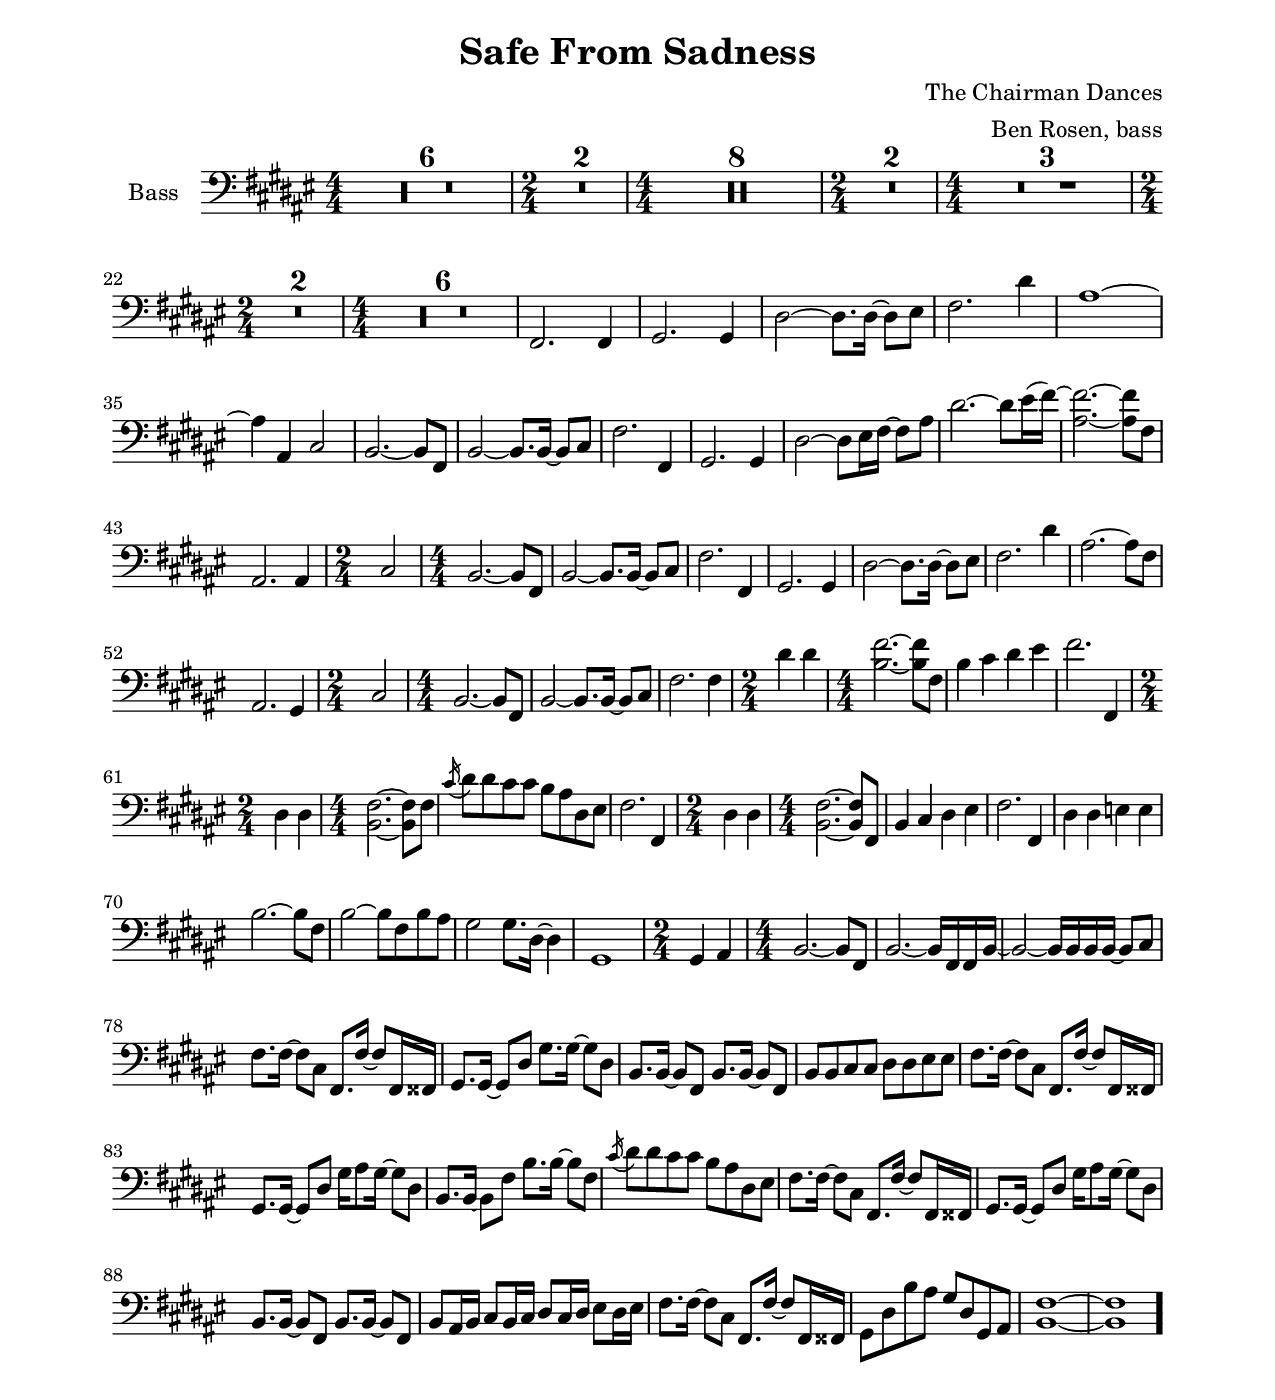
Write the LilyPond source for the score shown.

\version "2.24.0"

\include "settings.ily"

\header {
  title = "Safe From Sadness"
  composer = "The Chairman Dances"
  arranger = "Ben Rosen, bass"
}

extra_rests = {
  \time 2/4
  | R1

  \time 4/4
}

music = \relative fs, {
  \key fs \major
  \numericTimeSignature
  \time 4/4
  \clef "bass"

  \compressMMRests {
    | R1 * 6
    \extra_rests
    | R1 * 8
    \extra_rests
    | R1 * 3
    \extra_rests
    | R1 * 6
  }

  | fs2. fs4
  | gs2. gs4
  | ds'2 ~ ds8. ds16 ~ ds8 es
  | fs2. ds'4

  | as1 ~
  | as4 as, cs2
  | b2. ~ b8 fs
  | b2 ~ b8. b16 ~ b8 cs

  | fs2. fs,4
  | gs2. gs4
  | ds'2 ~ ds8 es16 fs ~ fs8 as
  | ds2. ~ ds8 es16 ( fs ) ~

  | <as, fs'>2. ~ <as fs'>8 fs
  | as,2. as4

  \time 2/4

  | cs2

  \time 4/4

  | b2. ~ b8 fs
  | b2 ~ b8. b16 ~ b8 cs

  | fs2. fs,4
  | gs2. gs4
  | ds'2 ~ ds8. ds16 ~ ds8 es
  | fs2. ds'4

  | as2. ~ as8 fs
  | as,2. gs4

  \time 2/4

  | cs2

  \time 4/4

  | b2. ~ b8 fs
  | b2 ~ b8. b16 ~ b8 cs
  | fs2. fs4

  \time 2/4

  | ds'4 ds

  \time 4/4

  | <b fs'>2. ~ <b fs'>8 fs

  | b4 cs ds es
  | fs2. fs,,4

  \time 2/4

  | ds'4 ds4

  \time 4/4

  | <b fs'>2. ~ <b fs'>8 fs'

  | \acciaccatura { cs'16 } ds8 ds cs cs b as ds, es
  | fs2. fs,4

  \time 2/4

  | ds'4 ds4

  \time 4/4

  | <b fs'>2. ~ <b fs'>8 fs

  | b4 cs ds es
  | fs2. fs,4
  | ds'4 ds e e
  | b'2. ~ b8 fs

  | b2 ~ b8 fs b as
  | gs2 gs8. ds16 ~ ds4
  | gs,1

  \time 2/4

  | gs4 as4

  \time 4/4

  | b2. ~ b8 fs
  | b2. ~ b16 fs fs b ~
  | b2 ~ b16 b b b ~ b8 cs

  | fs8. fs16 ~ fs8 cs fs,8. fs'16 ~ fs8 fs,16 fss
  | gs8. gs16 ~ gs8 ds' gs8. gs16 ~ gs8 ds
  | b8. b16 ~ b8 fs b8. b16 ~ b8 fs
  | b8 b cs cs ds ds es es

  | fs8. fs16 ~ fs8 cs fs,8. fs'16 ~ fs8 fs,16 fss
  | gs8. gs16 ~ gs8 ds' gs16 as8 gs16 ~ gs8 ds
  | b8. b16 ~ b8 fs' b8. b16 ~ b8 fs
  | \acciaccatura { cs'16 } ds8 ds cs cs b as ds, es

  | fs8. fs16 ~ fs8 cs fs,8. fs'16 ~ fs8 fs,16 fss
  | gs8. gs16 ~ gs8 ds' gs16 as8 gs16 ~ gs8 ds
  | b8. b16 ~ b8 fs b8. b16 ~ b8 fs
  | b8 as16 b cs8 b16 cs ds8 cs16 ds es8 ds16 es

  | fs8. fs16 ~ fs8 cs fs,8. fs'16 ~ fs8 fs,16 fss
  | gs8 ds' b' as gs ds gs, as
  | <b fs'>1 ~
  | <b fs'>1

  \bar "."
}

\score {
  \new Staff \with {
    instrumentName = "Bass"
  } {
    \music
  }
}
